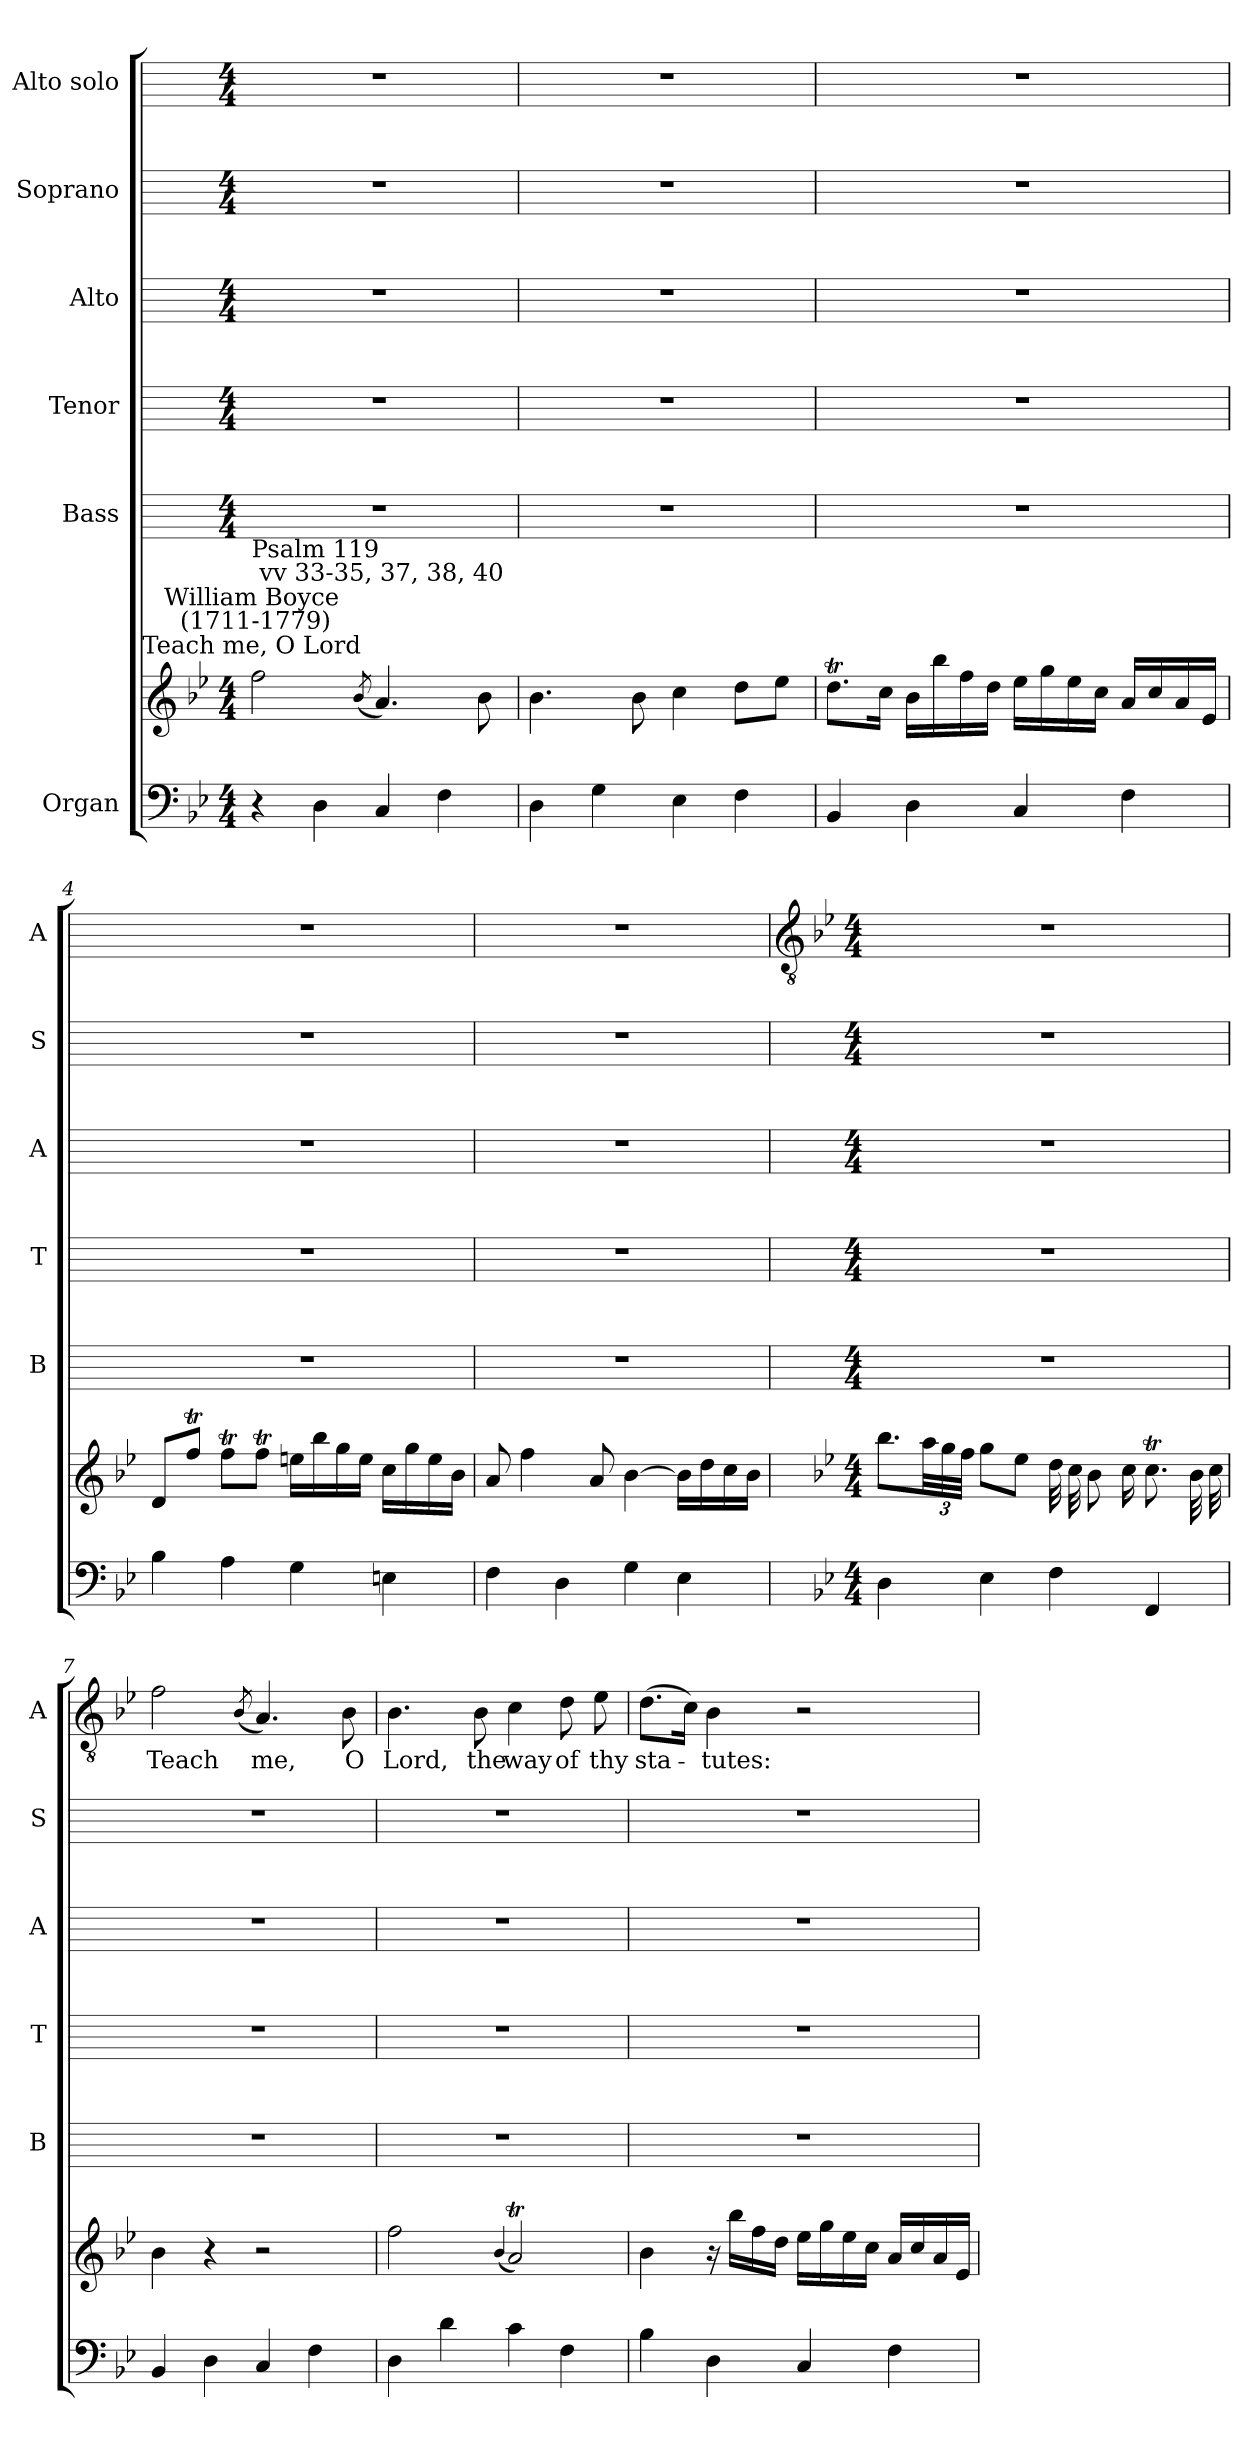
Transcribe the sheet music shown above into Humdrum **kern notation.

**kern	**kern	**kern	**kern	**kern	**kern	**kern	**text
*part6	*part6	*part5	*part4	*part3	*part2	*part1	*part1
*staff7	*staff6	*staff5	*staff4	*staff3	*staff2	*staff1	*staff1
*I"Organ	*	*I"Bass	*I"Tenor	*I"Alto	*I"Soprano	*I"Alto solo	*
*	*	*I'B	*I'T	*I'A	*I'S	*I'A	*
*clefF4	*clefG2	*	*	*	*	*	*
*k[b-e-]	*k[b-e-]	*	*	*	*	*	*
*B-:	*B-:	*	*	*	*	*	*
*M4/4	*M4/4	*M4/4	*M4/4	*M4/4	*M4/4	*M4/4	*
=1	=1	=1	=1	=1	=1	=1	=1
!	!LO:TX:a:cj:t=Teach me, O Lord	!	!	!	!	!	!
!	!LO:TX:a:cj:t=William Boyce\n (1711-1779)	!	!	!	!	!	!
!	!LO:TX:a:t=Psalm 119\n vv 33-35, 37, 38, 40	!	!	!	!	!	!
4r	2ff	1r	1r	1r	1r	1r	.
4D	.	.	.	.	.	.	.
.	(<8qb-/	.	.	.	.	.	.
4C	4.a)	.	.	.	.	.	.
4F	.	.	.	.	.	.	.
.	8b-	.	.	.	.	.	.
=2	=2	=2	=2	=2	=2	=2	=2
4D	4.b-	1r	1r	1r	1r	1r	.
4G	.	.	.	.	.	.	.
.	8b-	.	.	.	.	.	.
4E-	4cc	.	.	.	.	.	.
4F	8ddL	.	.	.	.	.	.
.	8ee-J	.	.	.	.	.	.
=3	=3	=3	=3	=3	=3	=3	=3
4BB-	8.ddtL	1r	1r	1r	1r	1r	.
.	16ccJ	.	.	.	.	.	.
4D	16b-LL	.	.	.	.	.	.
.	16bb-	.	.	.	.	.	.
.	16ff	.	.	.	.	.	.
.	16ddJJ	.	.	.	.	.	.
4C	16ee-LL	.	.	.	.	.	.
.	16gg	.	.	.	.	.	.
.	16ee-	.	.	.	.	.	.
.	16ccJJ	.	.	.	.	.	.
4F	16aLL	.	.	.	.	.	.
.	16cc	.	.	.	.	.	.
.	16a	.	.	.	.	.	.
.	16e-JJ	.	.	.	.	.	.
=4	=4	=4	=4	=4	=4	=4	=4
4B-	8dL	1r	1r	1r	1r	1r	.
.	8ffTJ	.	.	.	.	.	.
4A	8ffTL	.	.	.	.	.	.
.	8ffTJ	.	.	.	.	.	.
4G	16eenLL	.	.	.	.	.	.
.	16bb-	.	.	.	.	.	.
.	16gg	.	.	.	.	.	.
.	16eeJJ	.	.	.	.	.	.
4En	16ccLL	.	.	.	.	.	.
.	16gg	.	.	.	.	.	.
.	16ee	.	.	.	.	.	.
.	16b-JJ	.	.	.	.	.	.
=5	=5	=5	=5	=5	=5	=5	=5
4F	8a	1r	1r	1r	1r	1r	.
.	4ff	.	.	.	.	.	.
4D	.	.	.	.	.	.	.
.	8a	.	.	.	.	.	.
4G	[4b-	.	.	.	.	.	.
4E-	16b-LL]	.	.	.	.	.	.
.	16dd	.	.	.	.	.	.
.	16cc	.	.	.	.	.	.
.	16b-JJ	.	.	.	.	.	.
!!LO:LB:g=z
=6	=6	=6	=6	=6	=6	=6	=6
*	*	*	*	*	*	*clefGv2	*
*	*	*	*	*	*	*k[b-e-]	*
*	*	*	*	*	*	*B-:	*
*M4/4	*M4/4	*M4/4	*M4/4	*M4/4	*M4/4	*M4/4	*
4D	8.bb-L	1r	1r	1r	1r	1r	.
.	48aaLL	.	.	.	.	.	.
.	48gg	.	.	.	.	.	.
.	48ffJJJ	.	.	.	.	.	.
4E-	8ggL	.	.	.	.	.	.
.	8ee-J	.	.	.	.	.	.
4F	32ddLLL	.	.	.	.	.	.
.	32cc	.	.	.	.	.	.
.	8b-	.	.	.	.	.	.
.	16ccJ	.	.	.	.	.	.
4FF	8.ccTL	.	.	.	.	.	.
.	32b-LL	.	.	.	.	.	.
.	32ccJJJ	.	.	.	.	.	.
=7	=7	=7	=7	=7	=7	=7	=7
!	!	!	!	!	!	!	!LO:LY:b
4BB-	4b-	1r	1r	1r	1r	2f	Teach
4D	4r	.	.	.	.	.	.
.	.	.	.	.	.	(<8qB-/	.
!	!	!	!	!	!	!	!LO:LY:b
4C	2r	.	.	.	.	4.A)	me,
4F	.	.	.	.	.	.	.
!	!	!	!	!	!	!	!LO:LY:b
.	.	.	.	.	.	8B-	O
=8	=8	=8	=8	=8	=8	=8	=8
!	!	!	!	!	!	!	!LO:LY:b
4D	2ff	1r	1r	1r	1r	4.B-	Lord,
4d	.	.	.	.	.	.	.
!	!	!	!	!	!	!	!LO:LY:b
.	.	.	.	.	.	8B-	the
.	(<4qqb-/	.	.	.	.	.	.
!	!	!	!	!	!	!	!LO:LY:b
4c	2at)	.	.	.	.	4c	way
!	!	!	!	!	!	!	!LO:LY:b
4F	.	.	.	.	.	8d	of
!	!	!	!	!	!	!	!LO:LY:b
.	.	.	.	.	.	8e-	thy
=9	=9	=9	=9	=9	=9	=9	=9
!	!	!	!	!	!	!	!LO:LY:b
4B-	4b-	1r	1r	1r	1r	(>8.dL	sta-
.	.	.	.	.	.	16cJ)	.
!	!	!	!	!	!	!	!LO:LY:b
4D	16r	.	.	.	.	4B-	tutes:
.	16bb-LL	.	.	.	.	.	.
.	16ff	.	.	.	.	.	.
.	16ddJJ	.	.	.	.	.	.
4C	16ee-LL	.	.	.	.	2r	.
.	16gg	.	.	.	.	.	.
.	16ee-	.	.	.	.	.	.
.	16ccJJ	.	.	.	.	.	.
4F	16aLL	.	.	.	.	.	.
.	16cc	.	.	.	.	.	.
.	16a	.	.	.	.	.	.
.	16e-JJ	.	.	.	.	.	.
=	=	=	=	=	=	=	=
*-	*-	*-	*-	*-	*-	*-	*-
